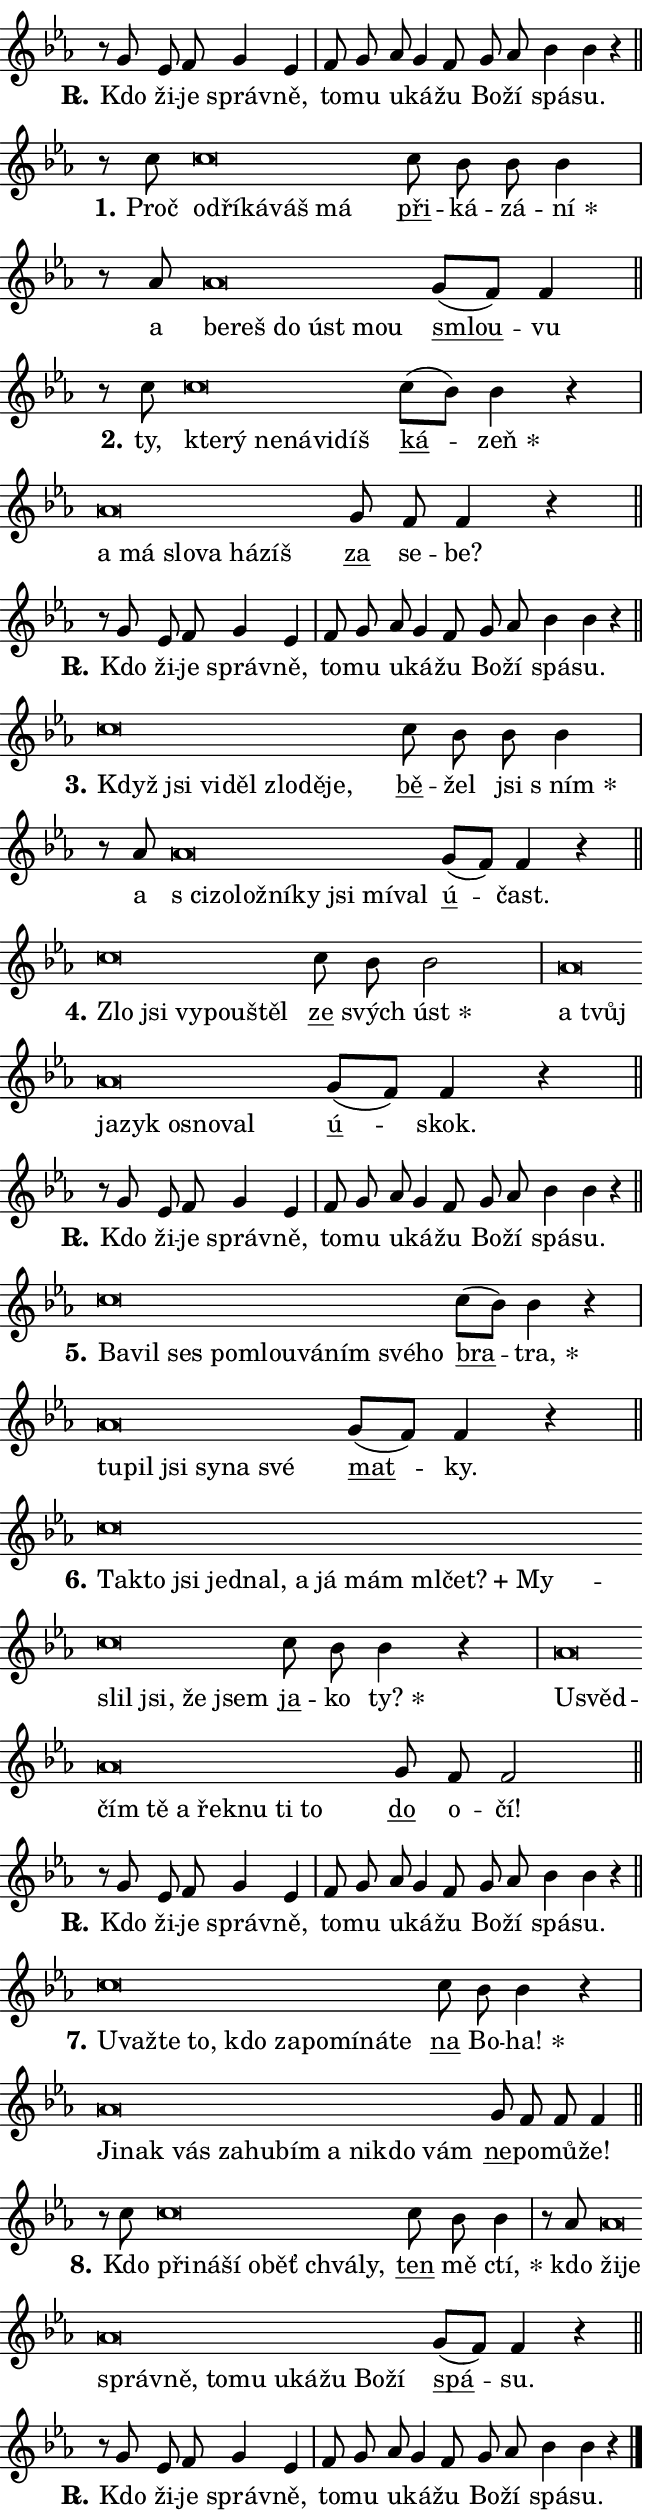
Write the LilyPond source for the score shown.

\version "2.24.0"
\header { tagline = "" }
\paper {
  indent = 0\cm
  top-margin = 0\cm
  right-margin = 0.13\cm % to fit lyric hyphens
  bottom-margin = 0\cm
  left-margin = 0\cm
  paper-width = 11\cm
  page-breaking = #ly:one-page-breaking
  system-system-spacing.basic-distance = #11
  score-system-spacing.basic-distance = #11
  ragged-last = ##f
}


%% Author: Thomas Morley
%% https://lists.gnu.org/archive/html/lilypond-user/2020-05/msg00002.html
#(define (line-position grob)
"Returns position of @var[grob} in current system:
   @code{'start}, if at first time-step
   @code{'end}, if at last time-step
   @code{'middle} otherwise
"
  (let* ((col (ly:item-get-column grob))
         (ln (ly:grob-object col 'left-neighbor))
         (rn (ly:grob-object col 'right-neighbor))
         (col-to-check-left (if (ly:grob? ln) ln col))
         (col-to-check-right (if (ly:grob? rn) rn col))
         (break-dir-left
           (and
             (ly:grob-property col-to-check-left 'non-musical #f)
             (ly:item-break-dir col-to-check-left)))
         (break-dir-right
           (and
             (ly:grob-property col-to-check-right 'non-musical #f)
             (ly:item-break-dir col-to-check-right))))
        (cond ((eqv? 1 break-dir-left) 'start)
              ((eqv? -1 break-dir-right) 'end)
              (else 'middle))))

#(define (tranparent-at-line-position vctor)
  (lambda (grob)
  "Relying on @code{line-position} select the relevant enry from @var{vctor}.
Used to determine transparency,"
    (case (line-position grob)
      ((end) (not (vector-ref vctor 0)))
      ((middle) (not (vector-ref vctor 1)))
      ((start) (not (vector-ref vctor 2))))))

noteHeadBreakVisibility =
#(define-music-function (break-visibility)(vector?)
"Makes @code{NoteHead}s transparent relying on @var{break-visibility}"
#{
  \override NoteHead.transparent =
    #(tranparent-at-line-position break-visibility)
#})

#(define delete-ledgers-for-transparent-note-heads
  (lambda (grob)
    "Reads whether a @code{NoteHead} is transparent.
If so this @code{NoteHead} is removed from @code{'note-heads} from
@var{grob}, which is supposed to be @code{LedgerLineSpanner}.
As a result ledgers are not printed for this @code{NoteHead}"
    (let* ((nhds-array (ly:grob-object grob 'note-heads))
           (nhds-list
             (if (ly:grob-array? nhds-array)
                 (ly:grob-array->list nhds-array)
                 '()))
           ;; Relies on the transparent-property being done before
           ;; Staff.LedgerLineSpanner.after-line-breaking is executed.
           ;; This is fragile ...
           (to-keep
             (remove
               (lambda (nhd)
                 (ly:grob-property nhd 'transparent #f))
               nhds-list)))
      ;; TODO find a better method to iterate over grob-arrays, similiar
      ;; to filter/remove etc for lists
      ;; For now rebuilt from scratch
      (set! (ly:grob-object grob 'note-heads)  '())
      (for-each
        (lambda (nhd)
          (ly:pointer-group-interface::add-grob grob 'note-heads nhd))
        to-keep))))

squashNotes = {
  \override NoteHead.X-extent = #'(-0.2 . 0.2)
  \override NoteHead.Y-extent = #'(-0.75 . 0)
  \override NoteHead.stencil =
    #(lambda (grob)
       (let ((pos (ly:grob-property grob 'staff-position)))
         (begin
           (if (< pos -7) (display "ERROR: Lower brevis then expected\n") (display ""))
           (if (<= pos -6) ly:text-interface::print ly:note-head::print))))
}
unSquashNotes = {
  \revert NoteHead.X-extent
  \revert NoteHead.Y-extent
  \revert NoteHead.stencil
}

hideNotes = \noteHeadBreakVisibility #begin-of-line-visible
unHideNotes = \noteHeadBreakVisibility #all-visible

% work-around for resetting accidentals
% https://lilypond.org/doc/v2.23/Documentation/notation/displaying-rhythms#unmetered-music
cadenzaMeasure = {
  \cadenzaOff
  \partial 1024 s1024
  \cadenzaOn
}

#(define-markup-command (accent layout props text) (markup?)
  "Underline accented syllable"
  (interpret-markup layout props
    #{\markup \override #'(offset . 4.3) \underline { #text }#}))

responsum = \markup \concat {
  "R" \hspace #-1.05 \path #0.1 #'((moveto 0 0.07) (lineto 0.9 0.8)) \hspace #0.05 "."
}

spaceSize = #0.6828661417322834 % exact space size for TeX Gyre Schola

\layout {
  \context {
    \Staff
    \remove "Time_signature_engraver"
    \override LedgerLineSpanner.after-line-breaking = #delete-ledgers-for-transparent-note-heads
  }
  \context {
    \Lyrics {
      \override LyricSpace.minimum-distance = \spaceSize
      \override LyricText.font-name = #"TeX Gyre Schola"
      \override LyricText.font-size = 1
      \override StanzaNumber.font-name = #"TeX Gyre Schola Bold"
      \override StanzaNumber.font-size = 1
    }
  }
  \context {
    \Score 
    \override NoteHead.text =
      #(lambda (grob) 
        (let ((pos (ly:grob-property grob 'staff-position)))
          #{\markup {
            \combine
              \halign #-0.55 \raise #(if (= pos -6) 0 0.5) \override #'(thickness . 2) \draw-line #'(3.2 . 0)
              \musicglyph "noteheads.sM1"
          }#}))
  }
}

% magnetic-lyrics.ily
%
%   written by
%     Jean Abou Samra <jean@abou-samra.fr>
%     Werner Lemberg <wl@gnu.org>
%
%   adapted by
%     Jiri Hon <jiri.hon@gmail.com>
%
% Version 2022-Apr-15

% https://www.mail-archive.com/lilypond-user@gnu.org/msg149350.html

#(define (Left_hyphen_pointer_engraver context)
   "Collect syllable-hyphen-syllable occurrences in lyrics and store
them in properties.  This engraver only looks to the left.  For
example, if the lyrics input is @code{foo -- bar}, it does the
following.

@itemize @bullet
@item
Set the @code{text} property of the @code{LyricHyphen} grob between
@q{foo} and @q{bar} to @code{foo}.

@item
Set the @code{left-hyphen} property of the @code{LyricText} grob with
text @q{foo} to the @code{LyricHyphen} grob between @q{foo} and
@q{bar}.
@end itemize

Use this auxiliary engraver in combination with the
@code{lyric-@/text::@/apply-@/magnetic-@/offset!} hook."
   (let ((hyphen #f)
         (text #f))
     (make-engraver
      (acknowledgers
       ((lyric-syllable-interface engraver grob source-engraver)
        (set! text grob)))
      (end-acknowledgers
       ((lyric-hyphen-interface engraver grob source-engraver)
        ;(when (not (grob::has-interface grob 'lyric-space-interface))
          (set! hyphen grob)));)
      ((stop-translation-timestep engraver)
       (when (and text hyphen)
         (ly:grob-set-object! text 'left-hyphen hyphen))
       (set! text #f)
       (set! hyphen #f)))))

#(define (lyric-text::apply-magnetic-offset! grob)
   "If the space between two syllables is less than the value in
property @code{LyricText@/.details@/.squash-threshold}, move the right
syllable to the left so that it gets concatenated with the left
syllable.

Use this function as a hook for
@code{LyricText@/.after-@/line-@/breaking} if the
@code{Left_@/hyphen_@/pointer_@/engraver} is active."
   (let ((hyphen (ly:grob-object grob 'left-hyphen #f)))
     (when hyphen
       (let ((left-text (ly:spanner-bound hyphen LEFT)))
         (when (grob::has-interface left-text 'lyric-syllable-interface)
           (let* ((common (ly:grob-common-refpoint grob left-text X))
                  (this-x-ext (ly:grob-extent grob common X))
                  (left-x-ext
                   (begin
                     ;; Trigger magnetism for left-text.
                     (ly:grob-property left-text 'after-line-breaking)
                     (ly:grob-extent left-text common X)))
                  ;; `delta` is the gap width between two syllables.
                  (delta (- (interval-start this-x-ext)
                            (interval-end left-x-ext)))
                  (details (ly:grob-property grob 'details))
                  (threshold (assoc-get 'squash-threshold details 0.2)))
             (when (< delta threshold)
               (let* (;; We have to manipulate the input text so that
                      ;; ligatures crossing syllable boundaries are not
                      ;; disabled.  For languages based on the Latin
                      ;; script this is essentially a beautification.
                      ;; However, for non-Western scripts it can be a
                      ;; necessity.
                      (lt (ly:grob-property left-text 'text))
                      (rt (ly:grob-property grob 'text))
                      (is-space (grob::has-interface hyphen 'lyric-space-interface))
                      (space (if is-space " " ""))
                      (extra-delta (if is-space spaceSize 0))
                      ;; Append new syllable.
                      (ltrt-space (if (and (string? lt) (string? rt))
                                (string-append lt space rt)
                                (make-concat-markup (list lt space rt))))
                      ;; Right-align `ltrt` to the right side.
                      (ltrt-space-markup (grob-interpret-markup
                               grob
                               (make-translate-markup
                                (cons (interval-length this-x-ext) 0)
                                (make-right-align-markup ltrt-space)))))
                 (begin
                   ;; Don't print `left-text`.
                   (ly:grob-set-property! left-text 'stencil #f)
                   ;; Set text and stencil (which holds all collected
                   ;; syllables so far) and shift it to the left.
                   (ly:grob-set-property! grob 'text ltrt-space)
                   (ly:grob-set-property! grob 'stencil ltrt-space-markup)
                   (ly:grob-translate-axis! grob (- (- delta extra-delta)) X))))))))))


#(define (lyric-hyphen::displace-bounds-first grob)
   ;; Make very sure this callback isn't triggered too early.
   (let ((left (ly:spanner-bound grob LEFT))
         (right (ly:spanner-bound grob RIGHT)))
     (ly:grob-property left 'after-line-breaking)
     (ly:grob-property right 'after-line-breaking)
     (ly:lyric-hyphen::print grob)))

squashThreshold = #0.4

\layout {
  \context {
    \Lyrics
    \consists #Left_hyphen_pointer_engraver
    \override LyricText.after-line-breaking =
      #lyric-text::apply-magnetic-offset!
    \override LyricHyphen.stencil = #lyric-hyphen::displace-bounds-first
    \override LyricText.details.squash-threshold = \squashThreshold
    \override LyricHyphen.minimum-distance = 0
    \override LyricHyphen.minimum-length = \squashThreshold
  }
}

squashText = \override LyricText.details.squash-threshold = 9999
unSquashText = \override LyricText.details.squash-threshold = \squashThreshold

leftText = \override LyricText.self-alignment-X = #LEFT
unLeftText = \revert LyricText.self-alignment-X

starOffset = #(lambda (grob) 
                (let ((x_offset (ly:self-alignment-interface::aligned-on-x-parent grob)))
                  (if (= x_offset 0) 0 (+ x_offset 1.2))))

star = #(define-music-function (syllable)(string?)
"Append star separator at the end of a syllable"
#{
  \once \override LyricText.X-offset = #starOffset
  \lyricmode { \markup {
    #syllable
    \override #'((font-name . "TeX Gyre Schola Bold")) \hspace #0.2 \lower #0.65 \larger "*"
  } }
#})

starAccent = #(define-music-function (syllable)(string?)
"Append star separator at the end of a syllable and make accent"
#{
  \once \override LyricText.X-offset = #starOffset
  \lyricmode { \markup {
    \accent #syllable
    \override #'((font-name . "TeX Gyre Schola Bold")) \hspace #0.2 \lower #0.65 \larger "*"
  } }
#})

breath = #(define-music-function (syllable)(string?)
"Append breathing indicator at the end of a syllable"
#{
  \lyricmode { \markup { #syllable "+" } }
#})

optionalBreath = #(define-music-function (syllable)(string?)
"Append optional breathing indicator at the end of a syllable"
#{
  \lyricmode { \markup { #syllable "(+)" } }
#})


\score {
    <<
        \new Voice = "melody" { \cadenzaOn \key es \major \relative { r8 g' es f g4 es \cadenzaMeasure \bar "|" f8 g \bar "" as g4 f8 \bar "" g as \bar "" bes4 bes r \cadenzaMeasure \bar "||" \break } }
        \new Lyrics \lyricsto "melody" { \lyricmode { \set stanza = \responsum
Kdo ži -- je správ -- ně, to -- mu u -- ká -- žu Bo -- ží spá -- su. } }
    >>
    \layout {}
}

\score {
    <<
        \new Voice = "melody" { \cadenzaOn \key es \major \relative { r8 c''8 \squashNotes c\breve*1/16 \hideNotes \breve*1/16 \bar "" \breve*1/16 \bar "" \breve*1/16 \breve*1/16 \bar "" \unHideNotes \unSquashNotes \bar "" c8 bes bes bes4 \cadenzaMeasure \bar "|" r8 as8 \squashNotes as\breve*1/16 \hideNotes \breve*1/16 \bar "" \breve*1/16 \bar "" \breve*1/16 \breve*1/16 \bar "" \unHideNotes \unSquashNotes \bar "" g8[( f)] f4 \cadenzaMeasure \bar "||" \break } }
        \new Lyrics \lyricsto "melody" { \lyricmode { \set stanza = "1."
Proč \leftText od -- \squashText ří -- ká -- váš má \unLeftText \unSquashText \markup \accent při -- ká -- zá -- \star ní a \leftText be -- \squashText reš do úst mou \unLeftText \unSquashText \markup \accent smlou -- vu } }
    >>
    \layout {}
}

\score {
    <<
        \new Voice = "melody" { \cadenzaOn \key es \major \relative { r8 c''8 \squashNotes c\breve*1/16 \hideNotes \breve*1/16 \bar "" \breve*1/16 \bar "" \breve*1/16 \bar "" \breve*1/16 \breve*1/16 \bar "" \unHideNotes \unSquashNotes \bar "" c8[( bes)] bes4 r \cadenzaMeasure \bar "|" \squashNotes as\breve*1/16 \hideNotes \breve*1/16 \bar "" \breve*1/16 \bar "" \breve*1/16 \bar "" \breve*1/16 \breve*1/16 \bar "" \unHideNotes \unSquashNotes \bar "" g8 f f4 r \cadenzaMeasure \bar "||" \break } }
        \new Lyrics \lyricsto "melody" { \lyricmode { \set stanza = "2."
ty, \leftText kte -- \squashText rý ne -- ná -- vi -- díš \unLeftText \unSquashText \markup \accent ká -- \star zeň \leftText a \squashText má slo -- va há -- zíš \unLeftText \unSquashText \markup \accent za se -- be? } }
    >>
    \layout {}
}

\score {
    <<
        \new Voice = "melody" { \cadenzaOn \key es \major \relative { r8 g' es f g4 es \cadenzaMeasure \bar "|" f8 g \bar "" as g4 f8 \bar "" g as \bar "" bes4 bes r \cadenzaMeasure \bar "||" \break } }
        \new Lyrics \lyricsto "melody" { \lyricmode { \set stanza = \responsum
Kdo ži -- je správ -- ně, to -- mu u -- ká -- žu Bo -- ží spá -- su. } }
    >>
    \layout {}
}

\score {
    <<
        \new Voice = "melody" { \cadenzaOn \key es \major \relative { \squashNotes c''\breve*1/16 \hideNotes \breve*1/16 \bar "" \breve*1/16 \bar "" \breve*1/16 \bar "" \breve*1/16 \bar "" \breve*1/16 \breve*1/16 \bar "" \unHideNotes \unSquashNotes \bar "" c8 bes bes bes4 \cadenzaMeasure \bar "|" r8 as8 \squashNotes as\breve*1/16 \hideNotes \breve*1/16 \bar "" \breve*1/16 \bar "" \breve*1/16 \bar "" \breve*1/16 \bar "" \breve*1/16 \bar "" \breve*1/16 \breve*1/16 \bar "" \unHideNotes \unSquashNotes \bar "" g8[( f)] f4 r \cadenzaMeasure \bar "||" \break } }
        \new Lyrics \lyricsto "melody" { \lyricmode { \set stanza = "3."
\leftText Když \squashText jsi vi -- děl zlo -- dě -- je, \unLeftText \unSquashText \markup \accent bě -- žel jsi \star "s ním" a \leftText "s ci" -- \squashText zo -- lož -- ní -- ky jsi mí -- val \unLeftText \unSquashText \markup \accent ú -- čast. } }
    >>
    \layout {}
}

\score {
    <<
        \new Voice = "melody" { \cadenzaOn \key es \major \relative { \squashNotes c''\breve*1/16 \hideNotes \breve*1/16 \bar "" \breve*1/16 \bar "" \breve*1/16 \breve*1/16 \bar "" \unHideNotes \unSquashNotes \bar "" c8 bes bes2 \cadenzaMeasure \bar "|" \squashNotes as\breve*1/16 \hideNotes \breve*1/16 \bar "" \breve*1/16 \bar "" \breve*1/16 \bar "" \breve*1/16 \bar "" \breve*1/16 \breve*1/16 \bar "" \unHideNotes \unSquashNotes \bar "" g8[( f)] f4 r \cadenzaMeasure \bar "||" \break } }
        \new Lyrics \lyricsto "melody" { \lyricmode { \set stanza = "4."
\leftText Zlo \squashText jsi vy -- pou -- štěl \unLeftText \unSquashText \markup \accent ze svých \star úst \leftText a \squashText tvůj ja -- zyk os -- no -- val \unLeftText \unSquashText \markup \accent ú -- skok. } }
    >>
    \layout {}
}

\score {
    <<
        \new Voice = "melody" { \cadenzaOn \key es \major \relative { r8 g' es f g4 es \cadenzaMeasure \bar "|" f8 g \bar "" as g4 f8 \bar "" g as \bar "" bes4 bes r \cadenzaMeasure \bar "||" \break } }
        \new Lyrics \lyricsto "melody" { \lyricmode { \set stanza = \responsum
Kdo ži -- je správ -- ně, to -- mu u -- ká -- žu Bo -- ží spá -- su. } }
    >>
    \layout {}
}

\score {
    <<
        \new Voice = "melody" { \cadenzaOn \key es \major \relative { \squashNotes c''\breve*1/16 \hideNotes \breve*1/16 \bar "" \breve*1/16 \bar "" \breve*1/16 \bar "" \breve*1/16 \bar "" \breve*1/16 \bar "" \breve*1/16 \bar "" \breve*1/16 \breve*1/16 \bar "" \unHideNotes \unSquashNotes \bar "" c8[( bes)] bes4 r \cadenzaMeasure \bar "|" \squashNotes as\breve*1/16 \hideNotes \breve*1/16 \bar "" \breve*1/16 \bar "" \breve*1/16 \bar "" \breve*1/16 \breve*1/16 \bar "" \unHideNotes \unSquashNotes \bar "" g8[( f)] f4 r \cadenzaMeasure \bar "||" \break } }
        \new Lyrics \lyricsto "melody" { \lyricmode { \set stanza = "5."
\leftText Ba -- \squashText vil ses po -- mlou -- vá -- ním své -- ho \unLeftText \unSquashText \markup \accent bra -- \star tra, \leftText tu -- \squashText pil jsi sy -- na své \unLeftText \unSquashText \markup \accent mat -- ky. } }
    >>
    \layout {}
}

\score {
    <<
        \new Voice = "melody" { \cadenzaOn \key es \major \relative { \squashNotes c''\breve*1/16 \hideNotes \breve*1/16 \bar "" \breve*1/16 \bar "" \breve*1/16 \bar "" \breve*1/16 \bar "" \breve*1/16 \bar "" \breve*1/16 \bar "" \breve*1/16 \bar "" \breve*1/16 \bar "" \breve*1/16 \bar "" \breve*1/16 \bar "" \breve*1/16 \bar "" \breve*1/16 \bar "" \breve*1/16 \breve*1/16 \bar "" \unHideNotes \unSquashNotes \bar "" c8 bes bes4 r \cadenzaMeasure \bar "|" \squashNotes as\breve*1/16 \hideNotes \breve*1/16 \bar "" \breve*1/16 \bar "" \breve*1/16 \bar "" \breve*1/16 \bar "" \breve*1/16 \bar "" \breve*1/16 \bar "" \breve*1/16 \breve*1/16 \bar "" \unHideNotes \unSquashNotes \bar "" g8 f f2 \cadenzaMeasure \bar "||" \break } }
        \new Lyrics \lyricsto "melody" { \lyricmode { \set stanza = "6."
\leftText Tak -- \squashText to jsi jed -- nal, a já mám ml -- \breath "čet?" My -- slil jsi, že jsem \unLeftText \unSquashText \markup \accent ja -- ko \star ty? \leftText U -- \squashText svěd -- čím tě a řek -- nu ti to \unLeftText \unSquashText \markup \accent do o -- čí! } }
    >>
    \layout {}
}

\score {
    <<
        \new Voice = "melody" { \cadenzaOn \key es \major \relative { r8 g' es f g4 es \cadenzaMeasure \bar "|" f8 g \bar "" as g4 f8 \bar "" g as \bar "" bes4 bes r \cadenzaMeasure \bar "||" \break } }
        \new Lyrics \lyricsto "melody" { \lyricmode { \set stanza = \responsum
Kdo ži -- je správ -- ně, to -- mu u -- ká -- žu Bo -- ží spá -- su. } }
    >>
    \layout {}
}

\score {
    <<
        \new Voice = "melody" { \cadenzaOn \key es \major \relative { \squashNotes c''\breve*1/16 \hideNotes \breve*1/16 \bar "" \breve*1/16 \bar "" \breve*1/16 \bar "" \breve*1/16 \bar "" \breve*1/16 \bar "" \breve*1/16 \bar "" \breve*1/16 \bar "" \breve*1/16 \breve*1/16 \bar "" \unHideNotes \unSquashNotes \bar "" c8 bes bes4 r \cadenzaMeasure \bar "|" \squashNotes as\breve*1/16 \hideNotes \breve*1/16 \bar "" \breve*1/16 \bar "" \breve*1/16 \bar "" \breve*1/16 \bar "" \breve*1/16 \bar "" \breve*1/16 \bar "" \breve*1/16 \bar "" \breve*1/16 \breve*1/16 \bar "" \unHideNotes \unSquashNotes \bar "" g8 f f f4 \cadenzaMeasure \bar "||" \break } }
        \new Lyrics \lyricsto "melody" { \lyricmode { \set stanza = "7."
\leftText U -- \squashText važ -- te to, kdo za -- po -- mí -- ná -- te \unLeftText \unSquashText \markup \accent na Bo -- \star ha! \leftText Ji -- \squashText nak vás za -- hu -- bím a ni -- kdo vám \unLeftText \unSquashText \markup \accent ne -- po -- mů -- že! } }
    >>
    \layout {}
}

\score {
    <<
        \new Voice = "melody" { \cadenzaOn \key es \major \relative { r8 c''8 \squashNotes c\breve*1/16 \hideNotes \breve*1/16 \bar "" \breve*1/16 \bar "" \breve*1/16 \bar "" \breve*1/16 \bar "" \breve*1/16 \breve*1/16 \bar "" \unHideNotes \unSquashNotes \bar "" c8 bes bes4 \cadenzaMeasure \bar "|" r8 as8 \squashNotes as\breve*1/16 \hideNotes \breve*1/16 \bar "" \breve*1/16 \bar "" \breve*1/16 \bar "" \breve*1/16 \bar "" \breve*1/16 \bar "" \breve*1/16 \bar "" \breve*1/16 \bar "" \breve*1/16 \bar "" \breve*1/16 \breve*1/16 \bar "" \unHideNotes \unSquashNotes \bar "" g8[( f)] f4 r \cadenzaMeasure \bar "||" \break } }
        \new Lyrics \lyricsto "melody" { \lyricmode { \set stanza = "8."
Kdo \leftText při -- \squashText ná -- ší o -- běť chvá -- ly, \unLeftText \unSquashText \markup \accent ten mě \star ctí, kdo \leftText ži -- \squashText je správ -- ně, to -- mu u -- ká -- žu Bo -- ží \unLeftText \unSquashText \markup \accent spá -- su. } }
    >>
    \layout {}
}

\score {
    <<
        \new Voice = "melody" { \cadenzaOn \key es \major \relative { r8 g' es f g4 es \cadenzaMeasure \bar "|" f8 g \bar "" as g4 f8 \bar "" g as \bar "" bes4 bes r \cadenzaMeasure \bar "||" \break } \bar "|." }
        \new Lyrics \lyricsto "melody" { \lyricmode { \set stanza = \responsum
Kdo ži -- je správ -- ně, to -- mu u -- ká -- žu Bo -- ží spá -- su. } }
    >>
    \layout {}
}
